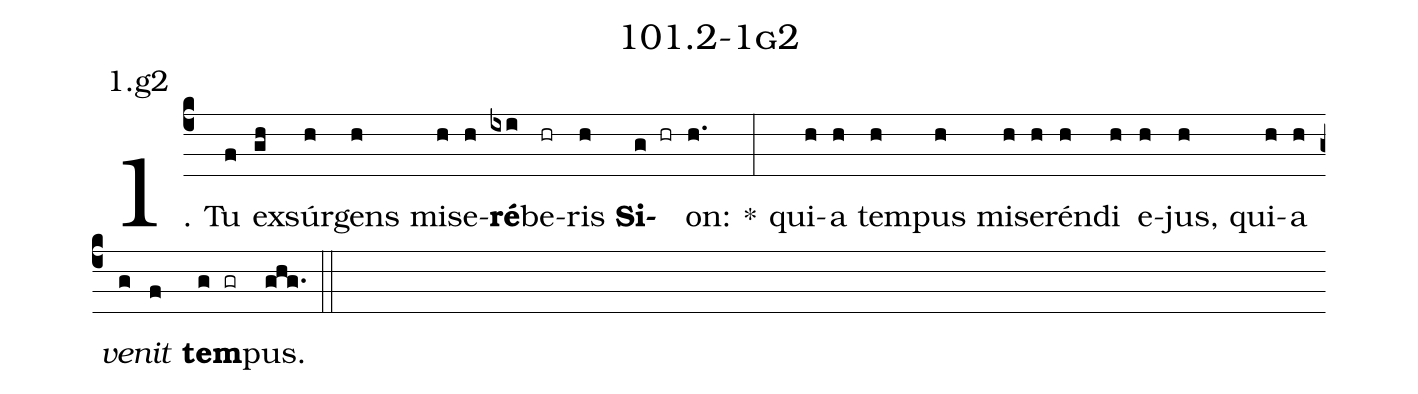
name: 101.2-1g2;
annotation: 1.g2;
%%
(c4)1. Tu(f) ex(gh)súr(h)gens(h) mi(h)se(h)<b>ré</b>(ixi)be(hr)ris(h) <b>Si</b>(g hr)on:(h.) *(:) qui(h)a(h) tem(h)pus(h) mi(h)se(h)rén(h)di(h) e(h)jus,(h) qui(h)a(h) <i>ve</i>(g)<i>nit</i>(f) <b>tem</b>(g gr)pus.(ghg.) (::)


%E(h) u(h) o(g) u(f) a(g) e.(ghg.) (::)
